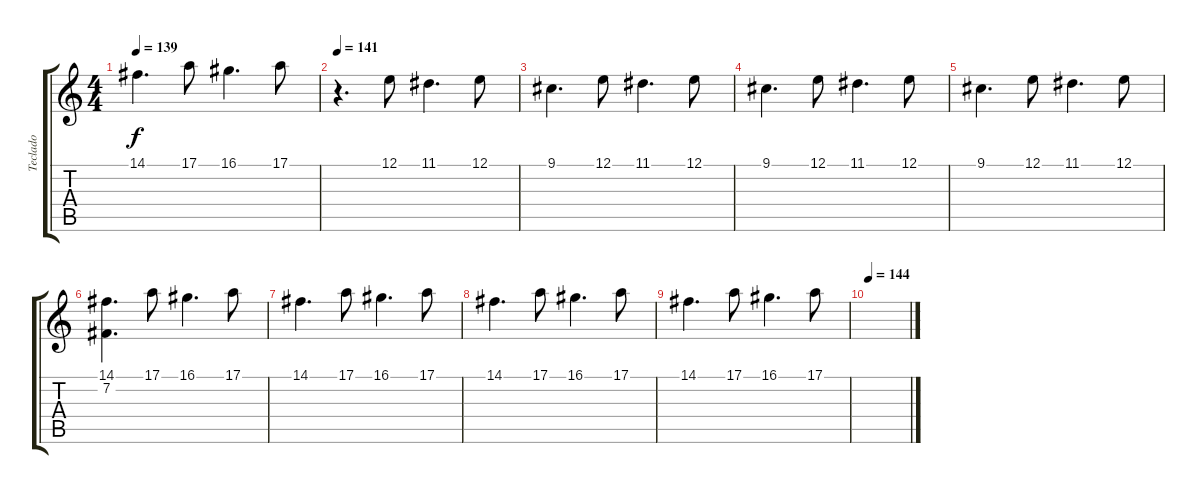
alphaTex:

\track ("Teclado" "Teclado") {solo instrument tubularbells}
\staff {score tabs}
\tuning (E4 B3 G3 D3 A2 E2) {hide}
\ts (4 4)
\tempo 139
\clef g2
\ks c
14.1.4{d dy f} 17.1.8 16.1.4{d} 17.1.8 |
\tempo 141
r.4{d} 12.1.8 11.1.4{d} 12.1.8 |
9.1.4{d} 12.1.8 11.1.4{d} 12.1.8 |
9.1.4{d} 12.1.8 11.1.4{d} 12.1.8 |
9.1.4{d} 12.1.8 11.1.4{d} 12.1.8 |
(14.1 7.2).4{d} 17.1.8 16.1.4{d} 17.1.8 |
14.1.4{d} 17.1.8 16.1.4{d} 17.1.8 |
14.1.4{d} 17.1.8 16.1.4{d} 17.1.8 |
14.1.4{d} 17.1.8 16.1.4{d} 17.1.8 |
\tempo 144
